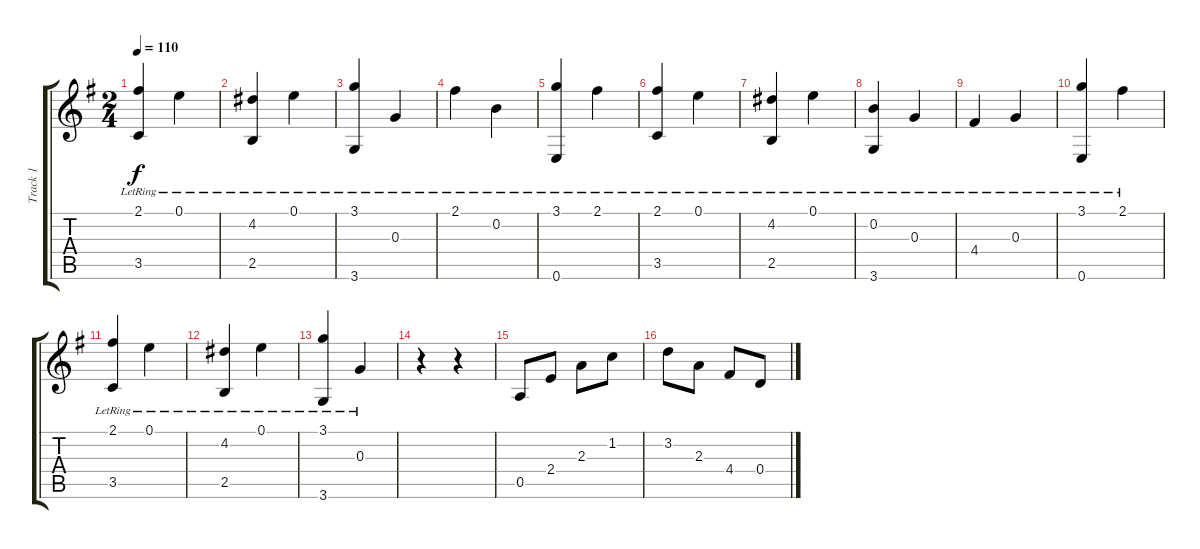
\track ("Track 1" "Track 1") {instrument acousticguitarnylon}
\staff {score tabs}
\tuning (E4 B3 G3 D3 A2 E2) {hide}
\ts (2 4)
\tempo 110
\clef g2
\ks g
(2.1{lr} 3.5{lr}).4{dy f} 0.1{lr}.4 |
(4.2{lr} 2.5{lr}).4 0.1{lr}.4 |
(3.1{lr} 3.6{lr}).4 0.3{lr}.4 |
2.1{lr}.4 0.2{lr}.4 |
(3.1{lr} 0.6{lr}).4 2.1{lr}.4 |
(2.1{lr} 3.5{lr}).4 0.1{lr}.4 |
(4.2{lr} 2.5{lr}).4 0.1{lr}.4 |
(0.2{lr} 3.6{lr}).4 0.3{lr}.4 |
4.4{lr}.4 0.3{lr}.4 |
(3.1{lr} 0.6{lr}).4 2.1{lr}.4 |
(2.1{lr} 3.5{lr}).4 0.1{lr}.4 |
(4.2{lr} 2.5{lr}).4 0.1{lr}.4 |
(3.1{lr} 3.6{lr}).4 0.3{lr}.4 |
r.4 r.4 |
0.5.8 2.4.8 2.3.8 1.2.8 |
3.2.8 2.3.8 4.4.8 0.4.8
